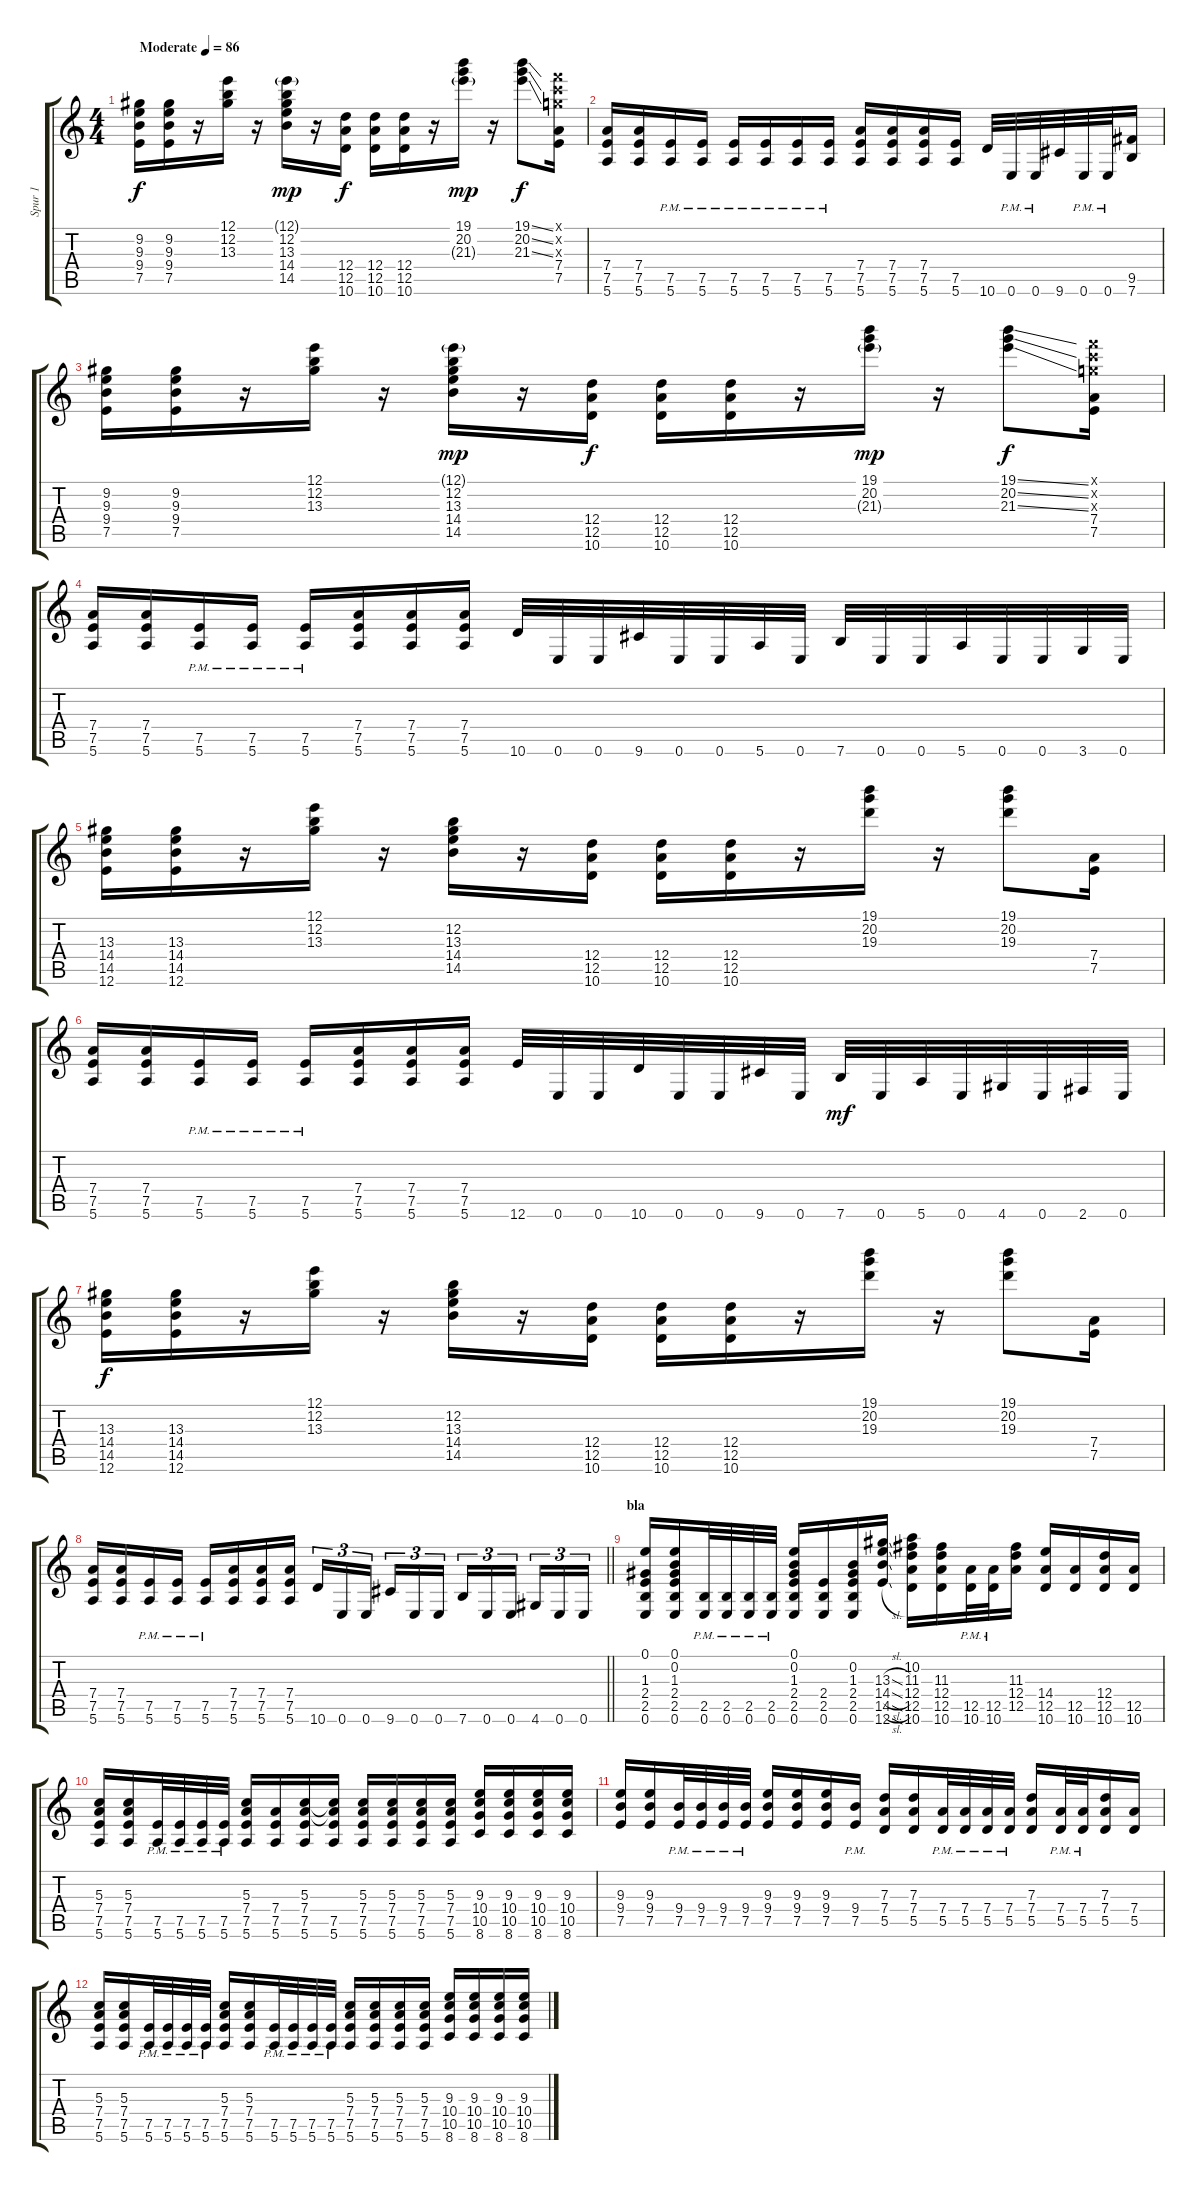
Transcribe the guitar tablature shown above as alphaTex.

\track ("Spur 1" "Spur 1") {instrument distortionguitar}
\staff {score tabs}
\tuning (E4 B3 G3 D3 A2 E2) {hide}
\ts (4 4)
\tempo (86 "Moderate")
\clef g2
\ks c
(9.2 9.3 9.4 7.5).16{dy f instrument distortionguitar} (9.2 9.3 9.4 7.5).16 r.16 (12.1 12.2 13.3).16 r.16 (12.1{g} 12.2 13.3 14.4 14.5).16{dy mp} r.16 (12.4 12.5 10.6).16{dy f} (12.4 12.5 10.6).16 (12.4 12.5 10.6).16 r.16 (19.1 20.2 21.3{g}).16{dy mp} r.16 (19.1{ss} 20.2{ss} 21.3{ss}).8{dy f} (13.1{x} 13.2{x} 12.3{x} 7.4 7.5).16 |
(7.4 7.5 5.6).16 (7.4 7.5 5.6).16 (7.5{pm} 5.6{pm}).16 (7.5{pm} 5.6{pm}).16 (7.5{pm} 5.6{pm}).16 (7.5{pm} 5.6{pm}).16 (7.5{pm} 5.6{pm}).16 (7.5{pm} 5.6{pm}).16 (7.4 7.5 5.6).16 (7.4 7.5 5.6).16 (7.4 7.5 5.6).16 (7.5 5.6).16 10.6.32 0.6{pm}.32 0.6{pm}.32 9.6.32 0.6{pm}.32 0.6{pm}.32 (9.5 7.6).16 |
(9.2 9.3 9.4 7.5).16 (9.2 9.3 9.4 7.5).16 r.16 (12.1 12.2 13.3).16 r.16 (12.1{g} 12.2 13.3 14.4 14.5).16{dy mp} r.16 (12.4 12.5 10.6).16{dy f} (12.4 12.5 10.6).16 (12.4 12.5 10.6).16 r.16 (19.1 20.2 21.3{g}).16{dy mp} r.16 (19.1{ss} 20.2{ss} 21.3{ss}).8{dy f} (13.1{x} 13.2{x} 12.3{x} 7.4 7.5).16 |
(7.4 7.5 5.6).16 (7.4 7.5 5.6).16 (7.5{pm} 5.6{pm}).16 (7.5{pm} 5.6{pm}).16 (7.5{pm} 5.6{pm}).16 (7.4 7.5 5.6).16 (7.4 7.5 5.6).16 (7.4 7.5 5.6).16 10.6.32 0.6.32 0.6.32 9.6.32 0.6.32 0.6.32 5.6.32 0.6.32 7.6.32 0.6.32 0.6.32 5.6.32 0.6.32 0.6.32 3.6.32 0.6.32 |
(13.3 14.4 14.5 12.6).16 (13.3 14.4 14.5 12.6).16 r.16 (12.1 12.2 13.3).16 r.16 (12.2 13.3 14.4 14.5).16 r.16 (12.4 12.5 10.6).16 (12.4 12.5 10.6).16 (12.4 12.5 10.6).16 r.16 (19.1 20.2 19.3).16 r.16 (19.1 20.2 19.3).8 (7.4 7.5).16 |
(7.4 7.5 5.6).16 (7.4 7.5 5.6).16 (7.5{pm} 5.6{pm}).16 (7.5{pm} 5.6{pm}).16 (7.5{pm} 5.6{pm}).16 (7.4 7.5 5.6).16 (7.4 7.5 5.6).16 (7.4 7.5 5.6).16 12.6.32 0.6.32 0.6.32 10.6.32 0.6.32 0.6.32 9.6.32 0.6.32 7.6.32{dy mf} 0.6.32 5.6.32 0.6.32 4.6.32 0.6.32 2.6.32 0.6.32 |
(13.3 14.4 14.5 12.6).16{dy f} (13.3 14.4 14.5 12.6).16 r.16 (12.1 12.2 13.3).16 r.16 (12.2 13.3 14.4 14.5).16 r.16 (12.4 12.5 10.6).16 (12.4 12.5 10.6).16 (12.4 12.5 10.6).16 r.16 (19.1 20.2 19.3).16 r.16 (19.1 20.2 19.3).8 (7.4 7.5).16 |
\barLineRight lightlight
(7.4 7.5 5.6).16 (7.4 7.5 5.6).16 (7.5{pm} 5.6{pm}).16 (7.5{pm} 5.6{pm}).16 (7.5{pm} 5.6{pm}).16 (7.4 7.5 5.6).16 (7.4 7.5 5.6).16 (7.4 7.5 5.6).16 10.6.16{tu (3 2)} 0.6.16{tu (3 2)} 0.6.16{tu (3 2) beam splitsecondary} 9.6.16{tu (3 2)} 0.6.16{tu (3 2)} 0.6.16{tu (3 2)} 7.6.16{tu (3 2)} 0.6.16{tu (3 2)} 0.6.16{tu (3 2) beam splitsecondary} 4.6.16{tu (3 2)} 0.6.16{tu (3 2)} 0.6.16{tu (3 2)} |
\section ("" "bla")
(0.1 1.3 2.4 2.5 0.6).16 (0.1 0.2 1.3 2.4 2.5 0.6).16 (2.5{pm} 0.6{pm}).32 (2.5{pm} 0.6{pm}).32 (2.5{pm} 0.6{pm}).32 (2.5{pm} 0.6{pm}).32 (0.1 0.2 1.3 2.4 2.5 0.6).16 (2.4 2.5 0.6).16 (0.2 1.3 2.4 2.5 0.6).16 (13.3{sl} 14.4{sl} 14.5{sl} 12.6{sl}).16 (10.2 11.3 12.4 12.5 10.6).16 (11.3 12.4 12.5 10.6).16 (12.5{pm} 10.6{pm}).32 (12.5{pm} 10.6{pm}).32 (11.3 12.4 12.5).16 (14.4 12.5 10.6).16 (12.5 10.6).16 (12.4 12.5 10.6).16 (12.5 10.6).16 |
(5.3 7.4 7.5 5.6).16 (5.3 7.4 7.5 5.6).16 (7.5{pm} 5.6{pm}).32 (7.5{pm} 5.6{pm}).32 (7.5{pm} 5.6{pm}).32 (7.5{pm} 5.6{pm}).32 (5.3 7.4 7.5 5.6).16 (7.4 7.5 5.6).16 (5.3 7.4 7.5 5.6).16 (5.3{t} 7.4{t} 7.5 5.6).16 (5.3 7.4 7.5 5.6).16 (5.3 7.4 7.5 5.6).16 (5.3 7.4 7.5 5.6).16 (5.3 7.4 7.5 5.6).16 (9.3 10.4 10.5 8.6).16 (9.3 10.4 10.5 8.6).16 (9.3 10.4 10.5 8.6).16 (9.3 10.4 10.5 8.6).16 |
(9.3 9.4 7.5).16 (9.3 9.4 7.5).16 (9.4{pm} 7.5{pm}).32 (9.4{pm} 7.5{pm}).32 (9.4{pm} 7.5{pm}).32 (9.4{pm} 7.5{pm}).32 (9.3 9.4 7.5).16 (9.3 9.4 7.5).16 (9.3 9.4 7.5).16 (9.4{pm} 7.5{pm}).16 (7.3 7.4 5.5).16 (7.3 7.4 5.5).16 (7.4{pm} 5.5{pm}).32 (7.4{pm} 5.5{pm}).32 (7.4{pm} 5.5{pm}).32 (7.4{pm} 5.5{pm}).32 (7.3 7.4 5.5).16 (7.4{pm} 5.5{pm}).32 (7.4{pm} 5.5{pm}).32 (7.3 7.4 5.5).16 (7.4 5.5).16 |
(5.3 7.4 7.5 5.6).16 (5.3 7.4 7.5 5.6).16 (7.5{pm} 5.6{pm}).32 (7.5{pm} 5.6{pm}).32 (7.5{pm} 5.6{pm}).32 (7.5{pm} 5.6{pm}).32 (5.3 7.4 7.5 5.6).16 (5.3 7.4 7.5 5.6).16 (7.5{pm} 5.6{pm}).32 (7.5{pm} 5.6{pm}).32 (7.5{pm} 5.6{pm}).32 (7.5{pm} 5.6{pm}).32 (5.3 7.4 7.5 5.6).16 (5.3 7.4 7.5 5.6).16 (5.3 7.4 7.5 5.6).16 (5.3 7.4 7.5 5.6).16 (9.3 10.4 10.5 8.6).16 (9.3 10.4 10.5 8.6).16 (9.3 10.4 10.5 8.6).16 (9.3 10.4 10.5 8.6).16
